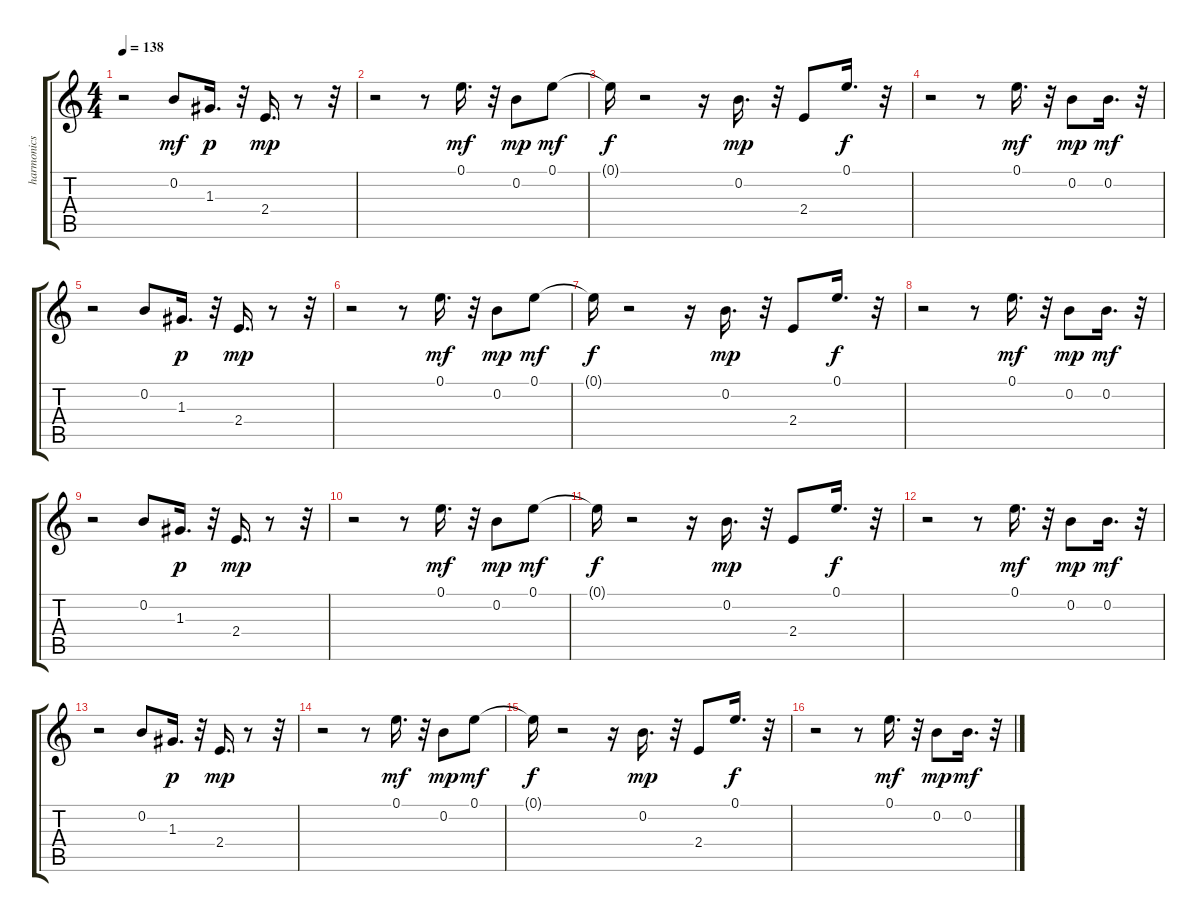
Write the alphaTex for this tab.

\track ("harmonics" "harmonics") {instrument guitarharmonics}
\staff {score tabs}
\tuning (E4 B3 G3 D3 A2 E2) {hide}
\ts (4 4)
\tempo 138
\clef g2
\ks c
r.2{dy mf} 0.2.8 1.3.16{d dy p} r.32 2.4.16{d dy mp} r.8 r.32 |
r.2 r.8 0.1.16{d dy mf} r.32 0.2.8{dy mp} 0.1.8{dy mf} |
0.1{t}.16{dy f} r.2 r.16 0.2.16{d dy mp} r.32 2.4.8 0.1.16{d dy f} r.32 |
r.2 r.8 0.1.16{d dy mf} r.32 0.2.8{dy mp} 0.2.16{d dy mf} r.32 |
r.2 0.2.8 1.3.16{d dy p} r.32 2.4.16{d dy mp} r.8 r.32 |
r.2 r.8 0.1.16{d dy mf} r.32 0.2.8{dy mp} 0.1.8{dy mf} |
0.1{t}.16{dy f} r.2 r.16 0.2.16{d dy mp} r.32 2.4.8 0.1.16{d dy f} r.32 |
r.2 r.8 0.1.16{d dy mf} r.32 0.2.8{dy mp} 0.2.16{d dy mf} r.32 |
r.2 0.2.8 1.3.16{d dy p} r.32 2.4.16{d dy mp} r.8 r.32 |
r.2 r.8 0.1.16{d dy mf} r.32 0.2.8{dy mp} 0.1.8{dy mf} |
0.1{t}.16{dy f} r.2 r.16 0.2.16{d dy mp} r.32 2.4.8 0.1.16{d dy f} r.32 |
r.2 r.8 0.1.16{d dy mf} r.32 0.2.8{dy mp} 0.2.16{d dy mf} r.32 |
r.2 0.2.8 1.3.16{d dy p} r.32 2.4.16{d dy mp} r.8 r.32 |
r.2 r.8 0.1.16{d dy mf} r.32 0.2.8{dy mp} 0.1.8{dy mf} |
0.1{t}.16{dy f} r.2 r.16 0.2.16{d dy mp} r.32 2.4.8 0.1.16{d dy f} r.32 |
r.2 r.8 0.1.16{d dy mf} r.32 0.2.8{dy mp} 0.2.16{d dy mf} r.32
